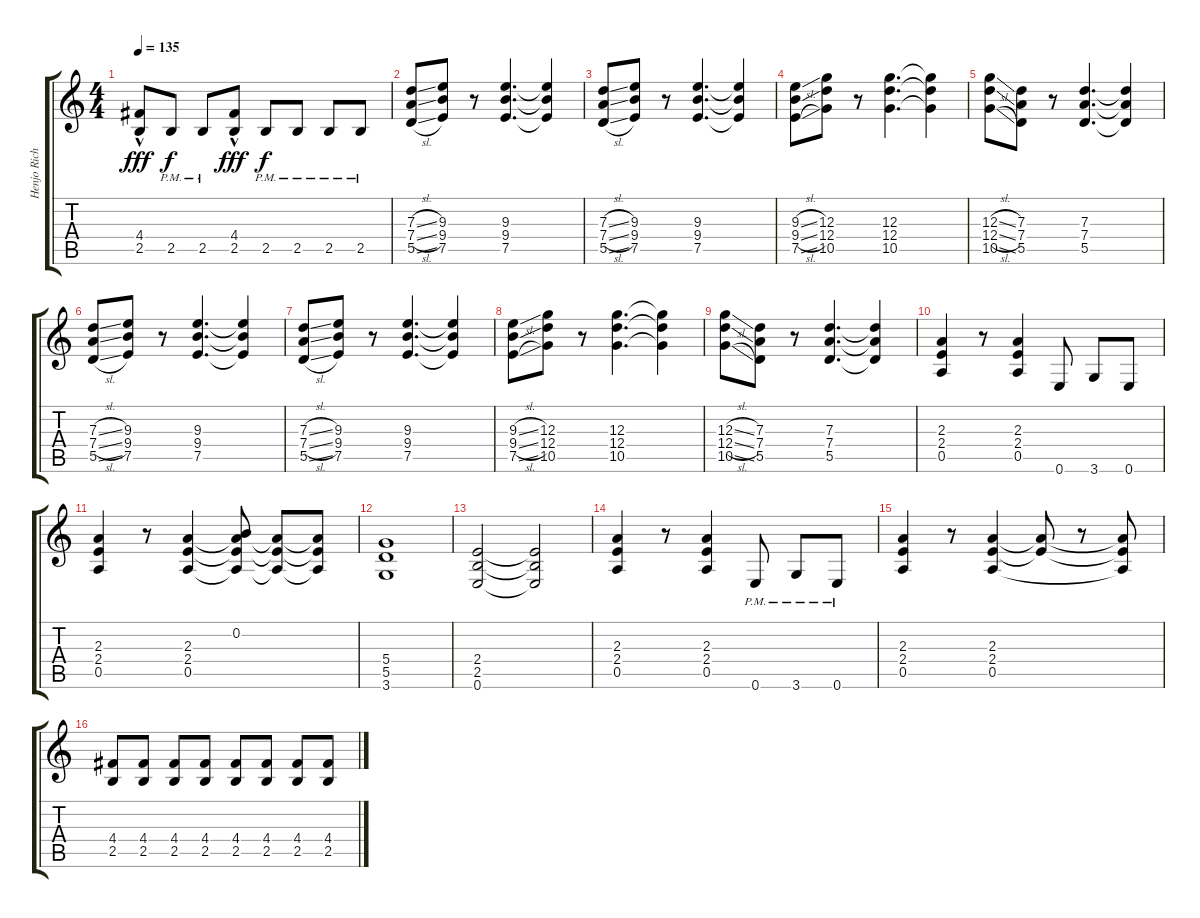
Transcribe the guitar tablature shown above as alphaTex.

\track ("Henjo Richter" "Henjo Rich") {instrument overdrivenguitar}
\staff {score tabs}
\tuning (E4 B3 G3 D3 A2 E2) {hide}
\ts (4 4)
\tempo 135
\clef g2
\ks c
(4.4 2.5{hac}).8{dy fff} 2.5{pm}.8{dy f} 2.5{pm}.8 (4.4 2.5{hac}).8{dy fff} 2.5{pm}.8{dy f} 2.5{pm}.8 2.5{pm}.8 2.5{pm}.8 |
(7.3{sl} 7.4{sl} 5.5{sl}).8 (9.3 9.4 7.5).8 r.8 (9.3 9.4 7.5).4{d} (9.3{t} 9.4{t} 7.5{t}).4 |
(7.3{sl} 7.4{sl} 5.5{sl}).8 (9.3 9.4 7.5).8 r.8 (9.3 9.4 7.5).4{d} (9.3{t} 9.4{t} 7.5{t}).4 |
(9.3{sl} 9.4{sl} 7.5{sl}).8 (12.3 12.4 10.5).8 r.8 (12.3 12.4 10.5).4{d} (12.3{t} 12.4{t} 10.5{t}).4 |
(12.3{sl} 12.4{sl} 10.5{sl}).8 (7.3 7.4 5.5).8 r.8 (7.3 7.4 5.5).4{d} (7.3{t} 7.4{t} 5.5{t}).4 |
(7.3{sl} 7.4{sl} 5.5{sl}).8 (9.3 9.4 7.5).8 r.8 (9.3 9.4 7.5).4{d} (9.3{t} 9.4{t} 7.5{t}).4 |
(7.3{sl} 7.4{sl} 5.5{sl}).8 (9.3 9.4 7.5).8 r.8 (9.3 9.4 7.5).4{d} (9.3{t} 9.4{t} 7.5{t}).4 |
(9.3{sl} 9.4{sl} 7.5{sl}).8 (12.3 12.4 10.5).8 r.8 (12.3 12.4 10.5).4{d} (12.3{t} 12.4{t} 10.5{t}).4 |
(12.3{sl} 12.4{sl} 10.5{sl}).8 (7.3 7.4 5.5).8 r.8 (7.3 7.4 5.5).4{d} (7.3{t} 7.4{t} 5.5{t}).4 |
(2.3 2.4 0.5).4 r.8 (2.3 2.4 0.5).4 0.6.8 3.6.8 0.6.8 |
(2.3 2.4 0.5).4 r.8 (2.3 2.4 0.5).4 (0.2 2.3{t} 2.4{t} 0.5{t}).8 (2.3{t} 2.4{t} 0.5{t}).8 (2.3{t} 2.4{t} 0.5{t}).8 |
(5.4 5.5 3.6).1 |
(2.4 2.5 0.6).2 (2.4{t} 2.5{t} 0.6{t}).2 |
(2.3 2.4 0.5).4 r.8 (2.3 2.4 0.5).4 0.6{pm}.8 3.6{pm}.8 0.6{pm}.8 |
(2.3 2.4 0.5).4 r.8 (2.3 2.4 0.5).4 (2.3{t} 2.4{t}).8 r.8 (2.3{t} 2.4{t} 0.5{t}).8 |
(4.4 2.5).8 (4.4 2.5).8 (4.4 2.5).8 (4.4 2.5).8 (4.4 2.5).8 (4.4 2.5).8 (4.4 2.5).8 (4.4 2.5).8
